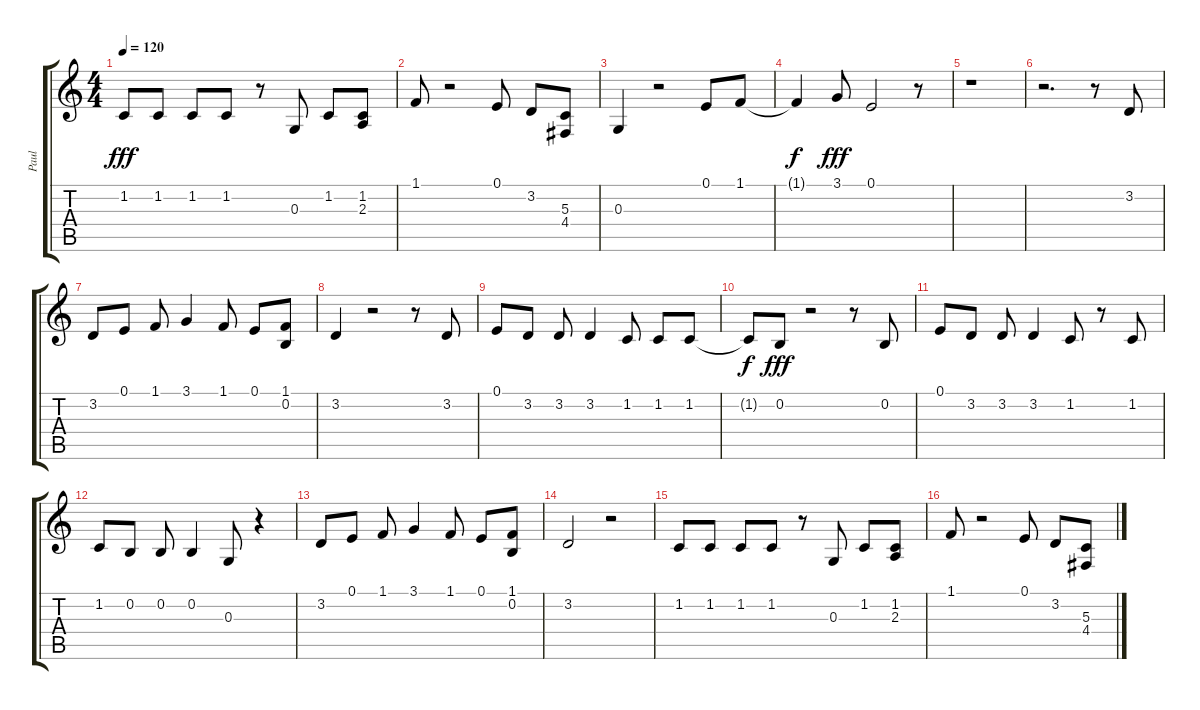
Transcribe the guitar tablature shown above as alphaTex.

\track ("Paul" "Paul") {instrument frenchhorn}
\staff {score tabs}
\tuning (E4 B3 G3 D3 A2 E2) {hide}
\ts (4 4)
\tempo 120
\clef g2
\ks c
1.2.8{dy fff} 1.2.8 1.2.8 1.2.8 r.8 0.3.8 1.2.8 (1.2 2.3).8 |
1.1.8 r.2 0.1.8 3.2.8 (5.3 4.4).8 |
0.3.4 r.2 0.1.8 1.1.8 |
1.1{t}.4{dy f} 3.1.8{dy fff} 0.1.2 r.8 |
r.1 |
r.2{d} r.8 3.2.8 |
3.2.8 0.1.8 1.1.8 3.1.4 1.1.8 0.1.8 (1.1 0.2).8 |
3.2.4 r.2 r.8 3.2.8 |
0.1.8 3.2.8 3.2.8 3.2.4 1.2.8 1.2.8 1.2.8 |
1.2{t}.8{dy f} 0.2.8{dy fff} r.2 r.8 0.2.8 |
0.1.8 3.2.8 3.2.8 3.2.4 1.2.8 r.8 1.2.8 |
1.2.8 0.2.8 0.2.8 0.2.4 0.3.8 r.4 |
3.2.8 0.1.8 1.1.8 3.1.4 1.1.8 0.1.8 (1.1 0.2).8 |
3.2.2 r.2 |
1.2.8 1.2.8 1.2.8 1.2.8 r.8 0.3.8 1.2.8 (1.2 2.3).8 |
1.1.8 r.2 0.1.8 3.2.8 (5.3 4.4).8
